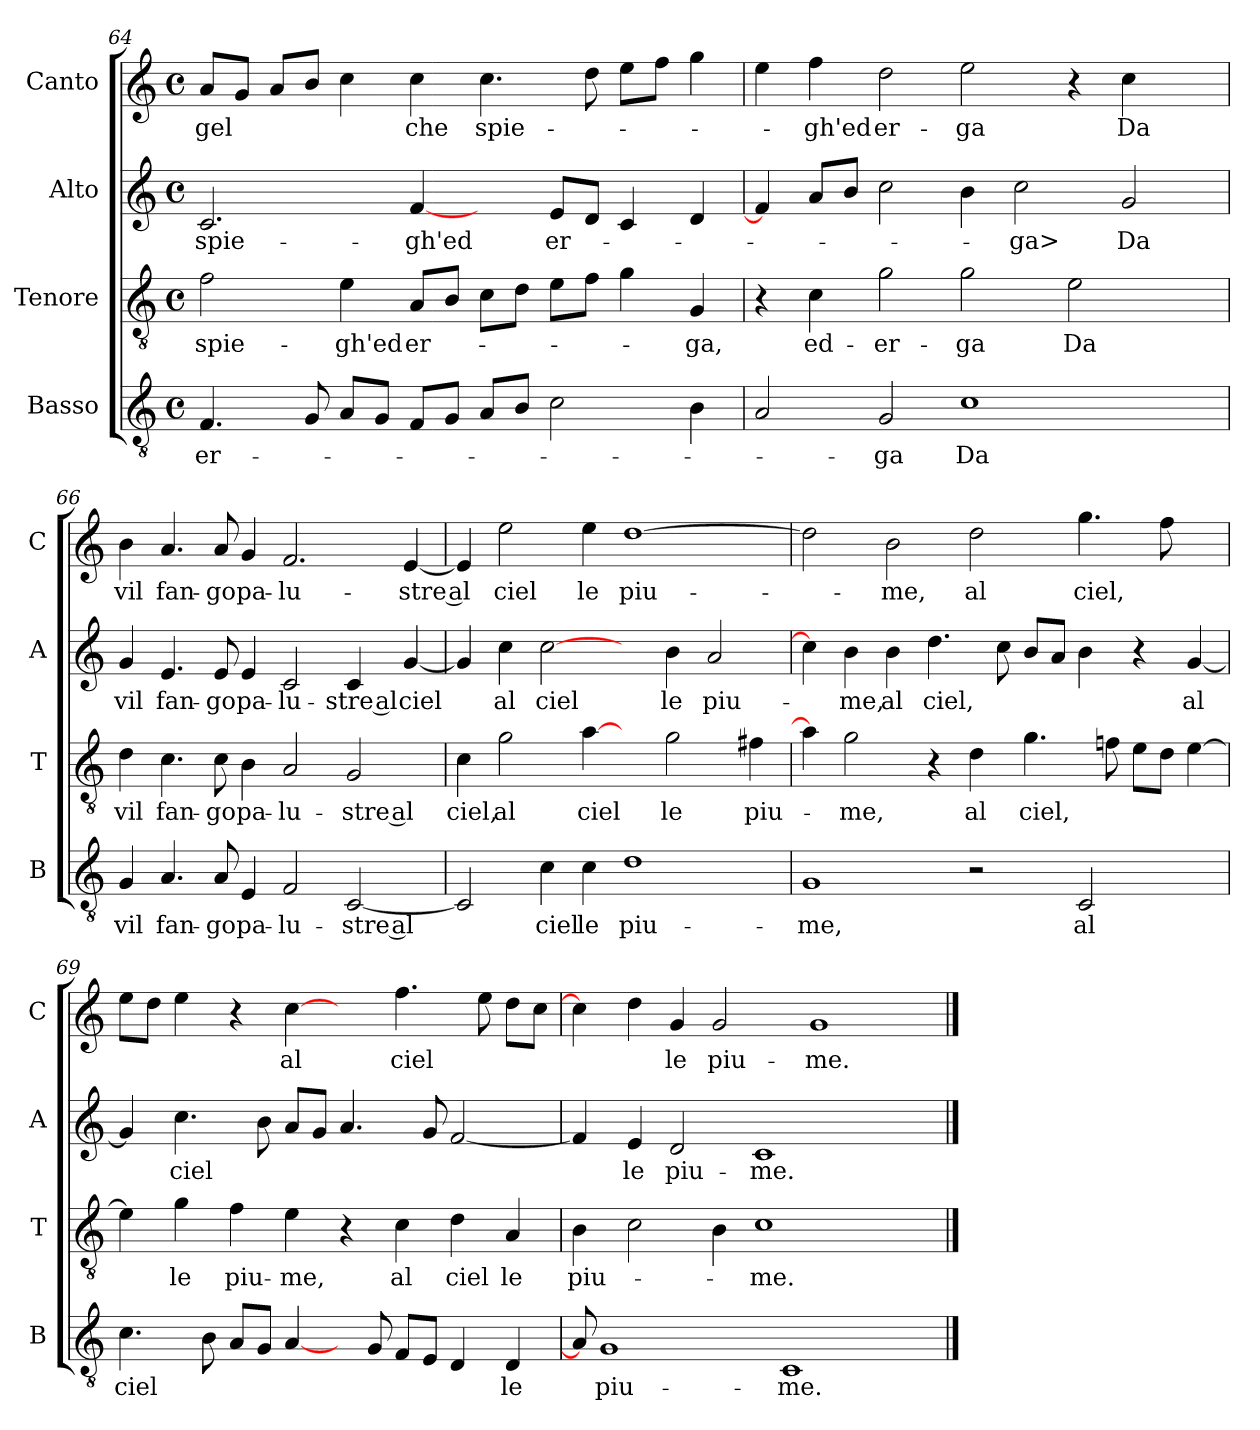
**kern	**text	**kern	**text	**kern	**text	**kern	**text
*part4	*part4	*part3	*part3	*part2	*part2	*part1	*part1
*staff4	*staff4	*staff3	*staff3	*staff2	*staff2	*staff1	*staff1
*I"Basso	*	*I"Tenore	*	*I"Alto	*	*I"Canto	*
*I'B	*	*I'T	*	*I'A	*	*I'C	*
*clefGv2	*	*clefGv2	*	*clefG2	*	*clefG2	*
*k[]	*	*k[]	*	*k[]	*	*k[]	*
*M4/4	*	*M4/4	*	*M4/4	*	*M4/4	*
*met(c)	*	*met(c)	*	*met(c)	*	*met(c)	*
=64	=64	=64	=64	=64	=64	=64	=64
4.F	er-	2f	spie-	2.c	spie-	8aL	-gel
.	.	.	.	.	.	8gJ	.
.	.	.	.	.	.	8aL	.
8G	.	.	.	.	.	8bJ	.
8AL	.	4e	-gh'ed	.	.	4cc	.
8GJ	.	.	.	.	.	.	.
8FL	.	8AL	er-	[4f	-gh'ed	4cc	che
8GJ	.	8BJ	.	.	.	.	.
8AL	.	8cL	.	4ryy	.	4.cc	spie-
8BJ	.	8dJ	.	.	.	.	.
2c	.	8eL	.	8eL	er-	.	.
.	.	8fJ	.	8dJ	.	8dd	.
.	.	4g	.	4c	.	8eeL	.
.	.	.	.	.	.	8ffJ	.
4B	.	4G	-ga,	4d	.	4gg	.
=65	=65	=65	=65	=65	=65	=65	=65
2A	.	4r	.	4f]	.	4ee	.
.	.	4c	ed-	8aL	.	4ff	-gh'ed
.	.	.	.	8bJ	.	.	.
2G	-ga	2g	-er-	2cc	.	2dd	er-
1c	Da	2g	-ga	4b	.	2ee	-ga
.	.	.	.	2cc	-ga>	.	.
.	.	2e	Da	.	.	4r	.
.	.	.	.	2g	Da	4cc	Da
4ryy	.	4ryy	.	.	.	4ryy	.
=66	=66	=66	=66	=66	=66	=66	=66
4G	vil	4d	vil	4g	vil	4b	vil
4.A	fan-	4.c	fan-	4.e	fan-	4.a	fan-
8A	-go	8c	-go	8e	-go	8a	-go
4E	pa-	4B	pa-	4e	pa-	4g	pa-
2F	-lu-	2A	-lu-	2c	-lu-	2.f	-lu-
[2C	-stre al	2G	-stre al	4c	-stre al	.	.
.	.	.	.	[4g	ciel	[4e	-stre al
=67	=67	=67	=67	=67	=67	=67	=67
2C]	.	4c	ciel,	4g]	.	4e]	.
.	.	2g	al	4cc	al	2ee	ciel
4c	ciel	.	.	[2cc	ciel	.	.
4c	le	[4a	ciel	.	.	4ee	le
1d	piu-	4ryy	.	4ryy	.	[1dd	piu-
.	.	2g	le	4b	le	.	.
.	.	.	.	2a	piu-	.	.
.	.	4f#X	piu-	.	.	.	.
=68	=68	=68	=68	=68	=68	=68	=68
1G	-me,	4a]	.	4cc]	.	2dd]	.
.	.	2g	-me,	4b	-me,	.	.
.	.	.	.	4b	al	2b	-me,
.	.	4r	.	4.dd	ciel,	.	.
2r	.	4d	al	.	.	2dd	al
.	.	.	.	8cc	.	.	.
.	.	4.g	ciel,	8bL	.	.	.
.	.	.	.	8aJ	.	.	.
2C	al	.	.	4b	.	4.gg	ciel,
.	.	8fn	.	.	.	.	.
.	.	8eL	.	4r	.	.	.
.	.	8dJ	.	.	.	8ff	.
4ryy	.	[4e	.	[4g	al	4ryy	.
=69	=69	=69	=69	=69	=69	=69	=69
4.c	ciel	4e]	.	4g]	.	8eeL	.
.	.	.	.	.	.	8ddJ	.
.	.	4g	le	4.cc	ciel	4ee	.
8B	.	.	.	.	.	.	.
8AL	.	4f	piu-	.	.	4r	.
8GJ	.	.	.	8b	.	.	.
[4A	.	4e	-me,	8aL	.	[4cc	al
.	.	.	.	8gJ	.	.	.
8ryy	.	4r	.	4.a	.	4ryy	.
8G	.	.	.	.	.	.	.
8FL	.	4c	al	.	.	4.ff	ciel
8EJ	.	.	.	8g	.	.	.
4D	.	4d	ciel	[2f	.	.	.
.	.	.	.	.	.	8ee	.
4D	le	4A	le	.	.	8ddL	.
.	.	.	.	.	.	8ccJ	.
=70	=70	=70	=70	=70	=70	=70	=70
8A]	.	4B	piu-	4f]	.	4cc]	.
1G	piu-	.	.	.	.	.	.
.	.	2c	.	4e	le	4dd	.
.	.	.	.	2d	piu-	4g	le
.	.	4B	.	.	.	2g	piu-
.	.	1c	-me.	1c	-me.	.	.
1C	-me.	.	.	.	.	.	.
.	.	.	.	.	.	1g	-me.
.	.	4ryy	.	4ryy	.	.	.
8ryy	.	.	.	.	.	.	.
==	==	==	==	==	==	==	==
*-	*-	*-	*-	*-	*-	*-	*-
